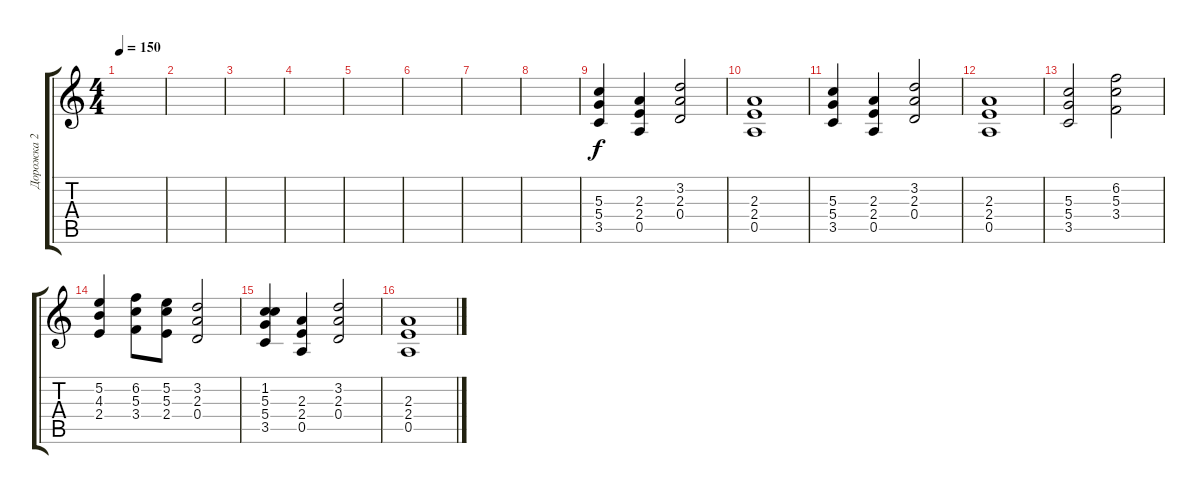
\track ("Дорожка 2" "Дорожка 2") {instrument distortionguitar}
\staff {score tabs}
\tuning (E4 B3 G3 D3 A2 E2) {hide}
\ts (4 4)
\tempo 150
\clef g2
\ks c
|
|
|
|
|
|
|
|
(5.3 5.4 3.5).4 (2.3 2.4 0.5).4 (3.2 2.3 0.4).2 |
(2.3 2.4 0.5).1 |
(5.3 5.4 3.5).4 (2.3 2.4 0.5).4 (3.2 2.3 0.4).2 |
(2.3 2.4 0.5).1 |
(5.3 5.4 3.5).2 (6.2 5.3 3.4).2 |
(5.2 4.3 2.4).4 (6.2 5.3 3.4).8 (5.2 5.3 2.4).8 (3.2 2.3 0.4).2 |
(1.2 5.3 5.4 3.5).4 (2.3 2.4 0.5).4 (3.2 2.3 0.4).2 |
(2.3 2.4 0.5).1
